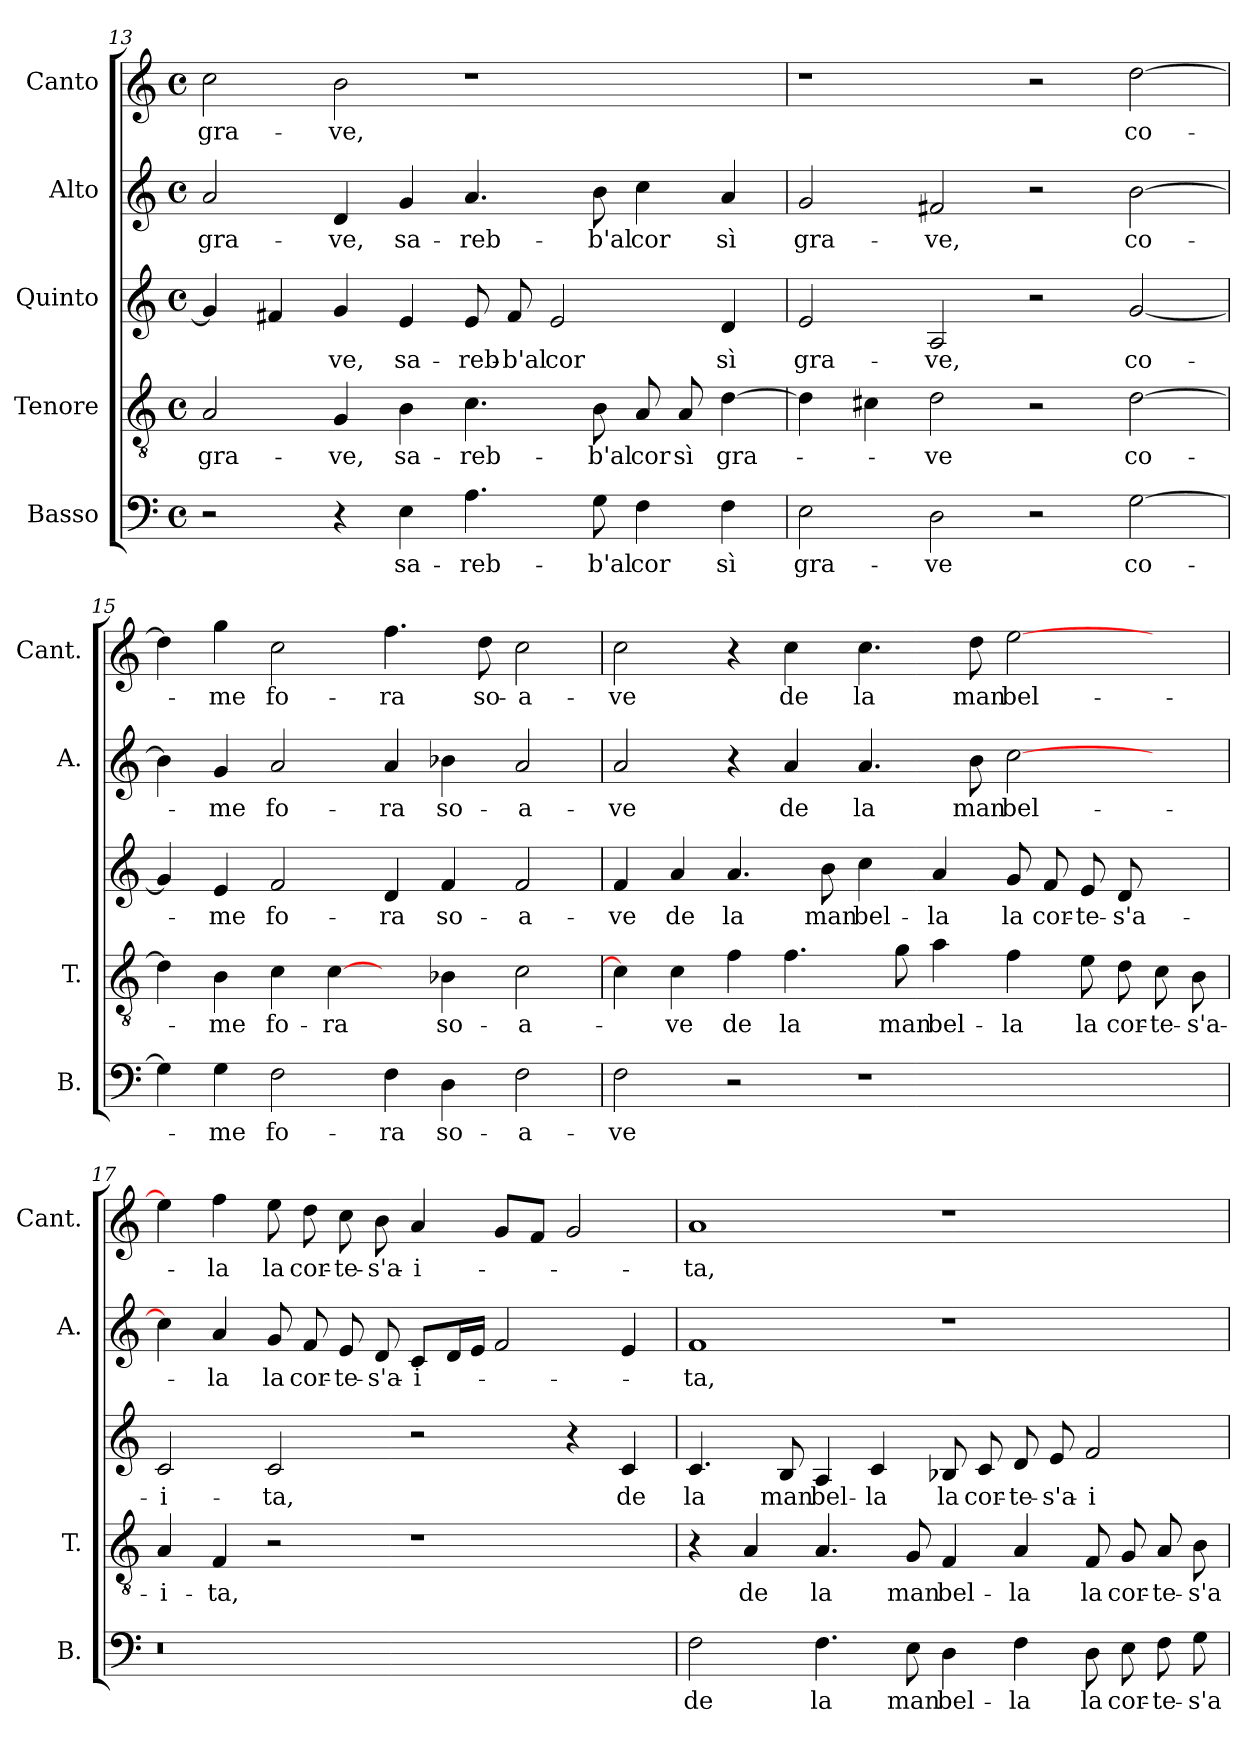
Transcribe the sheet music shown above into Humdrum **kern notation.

**kern	**text	**kern	**text	**kern	**text	**kern	**text	**kern	**text
*part5	*part5	*part4	*part4	*part3	*part3	*part2	*part2	*part1	*part1
*staff5	*staff5	*staff4	*staff4	*staff3	*staff3	*staff2	*staff2	*staff1	*staff1
*I"Basso	*	*I"Tenore	*	*I"Quinto	*	*I"Alto	*	*I"Canto	*
*I'B.	*	*I'T.	*	*	*	*I'A.	*	*I'Cant.	*
*clefF4	*	*clefGv2	*	*clefG2	*	*clefG2	*	*clefG2	*
*k[]	*	*k[]	*	*k[]	*	*k[]	*	*k[]	*
*C:	*	*C:	*	*C:	*	*C:	*	*C:	*
*M4/4	*	*M4/4	*	*M4/4	*	*M4/4	*	*M4/4	*
*met(c)	*	*met(c)	*	*met(c)	*	*met(c)	*	*met(c)	*
=13	=13	=13	=13	=13	=13	=13	=13	=13	=13
2r	.	2A/	gra-	4g/]	.	2a/	gra-	2cc\	gra-
.	.	.	.	4f#X/	.	.	.	.	.
4r	.	4G/	-ve,	4g/	-ve,	4d/	-ve,	2b\	-ve,
4E\	sa-	4B\	sa-	4e/	sa-	4g/	sa-	.	.
4.A\	-reb-	4.c\	-reb-	8e/	-reb-	4.a/	-reb-	1r	.
.	.	.	.	8f#/	-b'al	.	.	.	.
.	.	.	.	2e/	cor	.	.	.	.
8G\	-b'al	8B\	-b'al	.	.	8b\	-b'al	.	.
4F\	cor	8A/	cor	.	.	4cc\	cor	.	.
.	.	8A/	sì	.	.	.	.	.	.
4F\	sì	[4d\	gra-	4d/	sì	4a/	sì	.	.
=14	=14	=14	=14	=14	=14	=14	=14	=14	=14
2E\	gra-	4d\]	.	2e/	gra-	2g/	gra-	1r	.
.	.	4c#X\	.	.	.	.	.	.	.
2D\	-ve	2d\	-ve	2A/	-ve,	2f#X/	-ve,	.	.
2r	.	2r	.	2r	.	2r	.	2r	.
[2G\	co-	[2d\	co-	[2g/	co-	[2b\	co-	[2dd\	co-
=15	=15	=15	=15	=15	=15	=15	=15	=15	=15
4G\]	.	4d\]	.	4g/]	.	4b\]	.	4dd\]	.
4G\	-me	4B\	-me	4e/	-me	4g/	-me	4gg\	-me
2F\	fo-	4c\	fo-	2f/	fo-	2a/	fo-	2cc\	fo-
.	.	[4c\	-ra	.	.	.	.	.	.
4F\	-ra	4ryy	.	4d/	-ra	4a/	-ra	4.ff\	-ra
4D\	so-	4B-X\	so-	4f/	so-	4b-X\	so-	.	.
.	.	.	.	.	.	.	.	8dd\	so-
2F\	-a-	2c\	-a-	2f/	-a-	2a/	-a-	2cc\	-a-
=16	=16	=16	=16	=16	=16	=16	=16	=16	=16
2F\	-ve	4c\]	.	4f/	-ve	2a/	-ve	2cc\	-ve
.	.	4c\	-ve	4a/	de	.	.	.	.
2r	.	4f\	de	4.a/	la	4r	.	4r	.
.	.	4.f\	la	.	.	4a/	de	4cc\	de
.	.	.	.	8b\	man	.	.	.	.
1r	.	.	.	4cc\	bel-	4.a/	la	4.cc\	la
.	.	8g\	man	.	.	.	.	.	.
.	.	4a\	bel-	4a/	-la	.	.	.	.
.	.	.	.	.	.	8b\	man	8dd\	man
.	.	4f\	-la	8g/	la	[2cc\	bel-	[2ee\	bel-
.	.	.	.	8f/	cor-	.	.	.	.
.	.	8e\	la	8e/	-te-	.	.	.	.
.	.	8d\	cor-	8d/	-s'a-	.	.	.	.
4ryy	.	8c\	-te-	4ryy	.	4ryy	.	4ryy	.
.	.	8B\	-s'a-	.	.	.	.	.	.
=17	=17	=17	=17	=17	=17	=17	=17	=17	=17
!LO:N:vis=0	!	!	!	!	!	!	!	!	!
1r	.	4A/	-i-	2c/	-i-	4cc\]	.	4ee\]	.
.	.	4F/	-ta,	.	.	4a/	-la	4ff\	-la
.	.	2r	.	2c/	-ta,	8g/	la	8ee\	la
.	.	.	.	.	.	8f/	cor-	8dd\	cor-
.	.	.	.	.	.	8e/	-te-	8cc\	-te-
.	.	.	.	.	.	8d/	-s'a-	8b\	-s'a-
1ryy	.	1r	.	2r	.	8c/L	-i-	4a/	-i-
.	.	.	.	.	.	16d/L	.	.	.
.	.	.	.	.	.	16e/JJ	.	.	.
.	.	.	.	.	.	2f/	.	8g/L	.
.	.	.	.	.	.	.	.	8f/J	.
.	.	.	.	4r	.	.	.	2g/	.
.	.	.	.	4c/	de	4e/	.	.	.
=18	=18	=18	=18	=18	=18	=18	=18	=18	=18
2F\	de	4r	.	4.c/	la	1f/	-ta,	1a/	-ta,
.	.	4A/	de	.	.	.	.	.	.
.	.	.	.	8B/	man	.	.	.	.
4.F\	la	4.A/	la	4A/	bel-	.	.	.	.
.	.	.	.	4c/	-la	.	.	.	.
8E\	man	8G/	man	.	.	.	.	.	.
4D\	bel-	4F/	bel-	8B-X/	la	1r	.	1r	.
.	.	.	.	8c/	cor-	.	.	.	.
4F\	-la	4A/	-la	8d/	-te-	.	.	.	.
.	.	.	.	8e/	-s'a-	.	.	.	.
8D\	la	8F/	la	2f/	-i-	.	.	.	.
8E\	cor-	8G/	cor-	.	.	.	.	.	.
8F\	-te-	8A/	-te-	.	.	.	.	.	.
8G\	-s'a-	8B\	-s'a-	.	.	.	.	.	.
=	=	=	=	=	=	=	=	=	=
*-	*-	*-	*-	*-	*-	*-	*-	*-	*-
